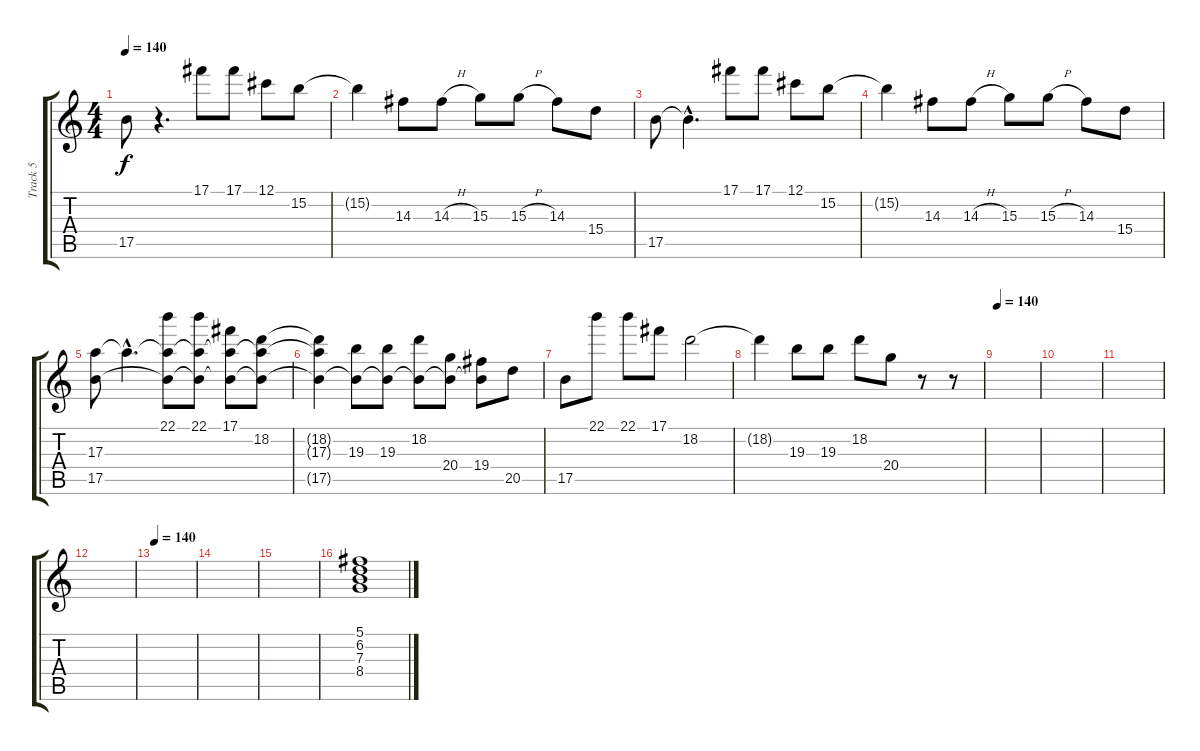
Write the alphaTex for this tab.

\track ("Track 5" "Track 5") {instrument distortionguitar}
\staff {score tabs}
\tuning (Db4 Ab3 E3 B2 Gb2 B1) {hide}
\ts (4 4)
\tempo 140
\clef g2
\ks c
17.5.8{dy f} r.4{d} 17.1.8 17.1.8 12.1.8 15.2.8 |
15.2{t}.4 14.3.8 14.3{h}.8 15.3.8 15.3{h}.8 14.3.8 15.4.8 |
17.5.8 17.5{hac t}.4{d} 17.1.8 17.1.8 12.1.8 15.2.8 |
15.2{t}.4 14.3.8 14.3{h}.8 15.3.8 15.3{h}.8 14.3.8 15.4.8 |
(17.3 17.5).8 17.3{hac t}.4{d} (22.1 17.3{t} 17.5{t}).8 (22.1 17.3{t} 17.5{t}).8 (17.1 17.3{t} 17.5{t}).8 (18.2 17.3{t} 17.5{t}).8 |
(18.2{t} 17.3{t} 17.5{t}).4 (19.3 17.5{t}).8 (19.3 17.5{t}).8 (18.2 17.5{t}).8 (20.4 17.5{t}).8 (19.4 17.5{t}).8 20.5.8 |
17.5.8 22.1.8 22.1.8 17.1.8 18.2.2 |
18.2{t}.4 19.3.8 19.3.8 18.2.8 20.4.8 r.8 r.8 |
\tempo 140
|
|
|
|
\tempo 140
|
|
|
(5.1 6.2 7.3 8.4).1{volume 16 instrument reversecymbal}
